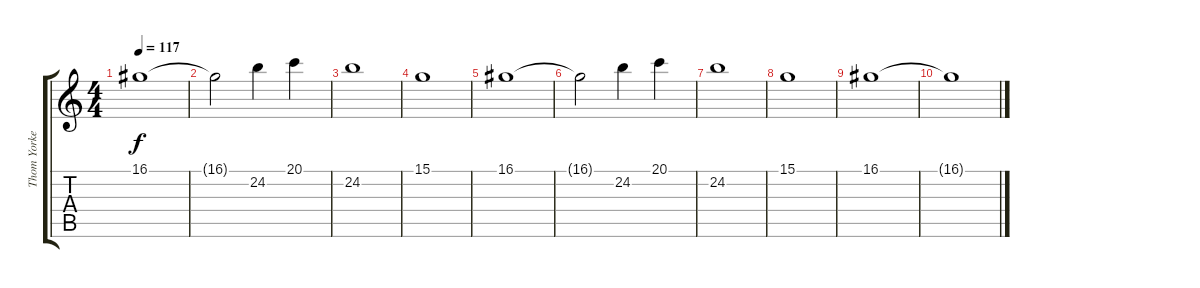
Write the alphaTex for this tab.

\track ("Thom Yorke (voice)" "Thom Yorke") {instrument violin}
\staff {score tabs}
\tuning (E4 B3 G3 D3 A2 E2) {hide}
\ts (4 4)
\tempo 117
\clef g2
\ks c
16.1.1{dy f} |
16.1{t}.2 24.2.4 20.1.4 |
24.2.1 |
15.1.1 |
16.1.1 |
16.1{t}.2 24.2.4 20.1.4 |
24.2.1 |
15.1.1 |
16.1.1 |
16.1{t}.1
